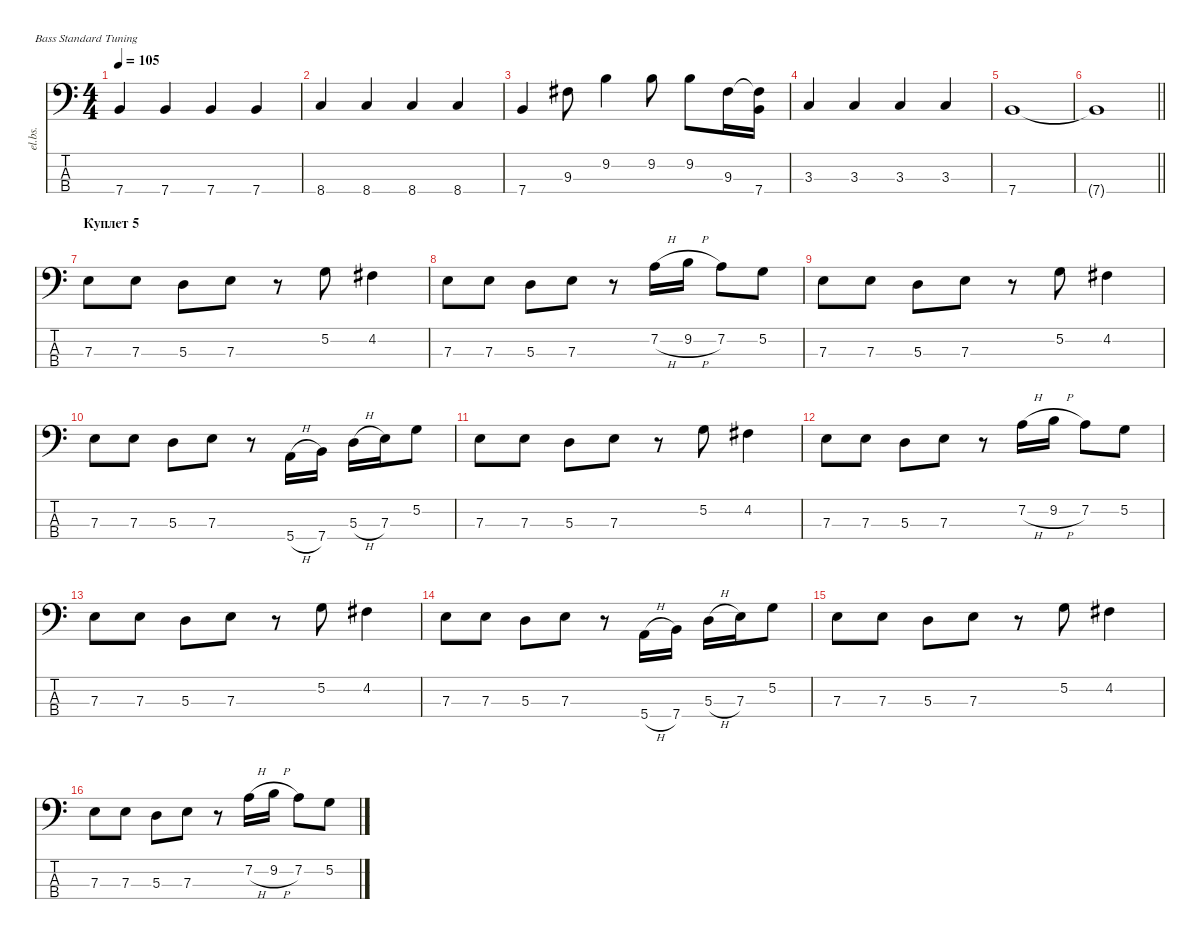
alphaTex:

\defaultSystemsLayout 4
\hideDynamics
\bracketExtendMode nobrackets
\track ("Бас" "el.bs.") {instrument electricbassfinger}
\staff {score tabs}
\tuning (G2 D2 A1 E1)
\ts (4 4)
\tempo 105
\clef f4
\ks c
7.4.4{dy f beam Up} 7.4.4{beam Up} 7.4.4{beam Up} 7.4.4{beam Up} |
8.4.4{beam Up} 8.4.4{beam Up} 8.4.4{beam Up} 8.4.4{beam Up} |
7.4.4{beam Up} 9.3{acc #}.8{beam Down} 9.2.4{beam Down} 9.2.8{beam Down} 9.2.8{beam Down} 9.3{acc #}.16{beam Down} (9.3{t acc #} 7.4).16{beam Down} |
3.3.4{beam Up} 3.3.4{beam Up} 3.3.4{beam Up} 3.3.4{beam Up} |
7.4.1{beam Up} |
\barLineRight lightlight
7.4{t}.1{beam Up} |
\section ("" "Куплет 5")
7.3.8{beam Down} 7.3.8{beam Down} 5.3.8{beam Down} 7.3.8{beam Down} r.8{beam Down} 5.2.8{beam Down} 4.2{acc #}.4{beam Down} |
7.3.8{beam Down} 7.3.8{beam Down} 5.3.8{beam Down} 7.3.8{beam Down} r.8{beam Down} 7.2{h}.16{beam Down} 9.2{h}.16{beam Down} 7.2.8{beam Down} 5.2.8{beam Down} |
7.3.8{beam Down} 7.3.8{beam Down} 5.3.8{beam Down} 7.3.8{beam Down} r.8{beam Down} 5.2.8{beam Down} 4.2{acc #}.4{beam Down} |
7.3.8{beam Down} 7.3.8{beam Down} 5.3.8{beam Down} 7.3.8{beam Down} r.8{beam Down} 5.4{h}.16{beam Up} 7.4.16{beam Up} 5.3{h}.16{beam Down} 7.3.16{beam Down} 5.2.8{beam Down} |
7.3.8{beam Down} 7.3.8{beam Down} 5.3.8{beam Down} 7.3.8{beam Down} r.8{beam Down} 5.2.8{beam Down} 4.2{acc #}.4{beam Down} |
7.3.8{beam Down} 7.3.8{beam Down} 5.3.8{beam Down} 7.3.8{beam Down} r.8{beam Down} 7.2{h}.16{beam Down} 9.2{h}.16{beam Down} 7.2.8{beam Down} 5.2.8{beam Down} |
7.3.8{beam Down} 7.3.8{beam Down} 5.3.8{beam Down} 7.3.8{beam Down} r.8{beam Down} 5.2.8{beam Down} 4.2{acc #}.4{beam Down} |
7.3.8{beam Down} 7.3.8{beam Down} 5.3.8{beam Down} 7.3.8{beam Down} r.8{beam Down} 5.4{h}.16{beam Up} 7.4.16{beam Up} 5.3{h}.16{beam Down} 7.3.16{beam Down} 5.2.8{beam Down} |
7.3.8{beam Down} 7.3.8{beam Down} 5.3.8{beam Down} 7.3.8{beam Down} r.8{beam Down} 5.2.8{beam Down} 4.2{acc #}.4{beam Down} |
7.3.8{beam Down} 7.3.8{beam Down} 5.3.8{beam Down} 7.3.8{beam Down} r.8{beam Down} 7.2{h}.16{beam Down} 9.2{h}.16{beam Down} 7.2.8{beam Down} 5.2.8{beam Down}
